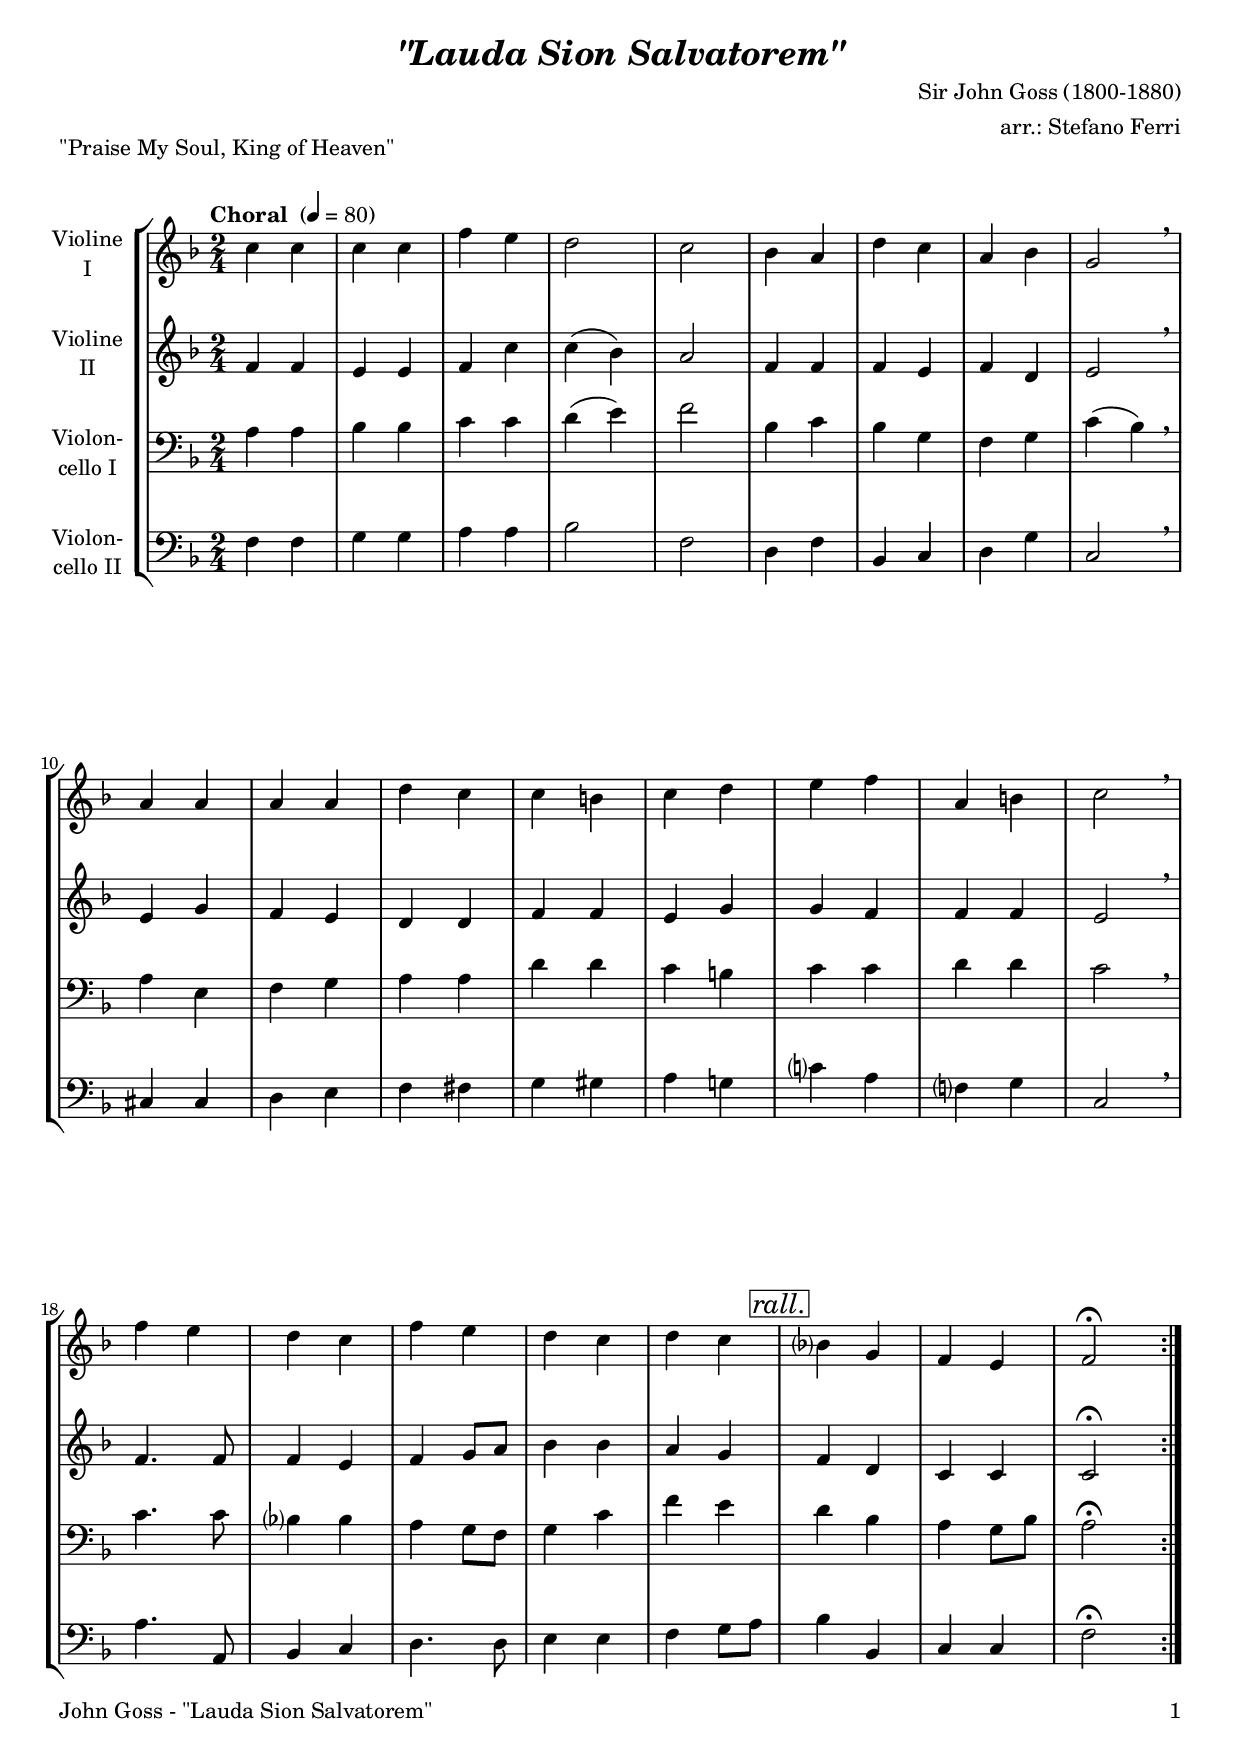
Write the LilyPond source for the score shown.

\version "2.24.4"
\include "deutsch.ly"
  
#(set-global-staff-size 19)

\header {
  title     = \markup \bold \italic "\"Lauda Sion Salvatorem\""
  composer  = "Sir John Goss (1800-1880)"
  arranger  = "arr.: Stefano Ferri"
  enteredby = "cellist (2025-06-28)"
  piece     = "\"Praise My Soul, King of Heaven\""
}

voiceconsts = {
  \key d \major
  \time 2/4
  \clef "treble"
%  \numericTimeSignature
  \compressEmptyMeasures
% Set default beaming for all staves
%  \set Timing.beamExceptions = #'()
%  \set Timing.baseMoment     = #(ly:make-moment 1 4)
%  \set Timing.beatStructure  = #'(1 1 1)
  \tempo "Choral " 4=80
}

mivl = "violin"
miva = "viola"
mivc = "cello"

rall = \mark \markup \box \italic "rall."

va = \relative c'' {
  \voiceconsts

  \repeat volta 2 {
    a4 a
    a a d cis
    h2
    a
    g4 fis
    h a
    fis g
    e2 \breathe

    fis4 fis
    fis fis
    h a
    a gis
    a h
    cis d
    fis, gis
    a2 \breathe

    d4 cis
    h a
    d cis
    h a
    h a \rall
    g? e
    d cis
    d2\fermata
  }
}

vb = \relative c' {
  \voiceconsts

  \repeat volta 2 {
    d4 d
    cis cis
    d a'
    a( g)
    fis2
    d4 d
    d cis
    d h
    cis2 \breathe

    cis4 e
    d cis
    h h
    d d
    cis e
    e d
    d d
    cis2 \breathe

    d4. d8
    d4 cis
    d e8 fis
    g4 g
    fis e \rall
    d h
    a a
    a2\fermata
  }
}

vc = \relative c {
  \voiceconsts
  \clef "bass"
  
  \repeat volta 2 {
    fis4 fis
    g g
    a a
    h( cis)
    d2
    g,4 a
    g e
    d e
    a( g) \breathe

    fis cis
    d e
    fis fis
    h h
    a gis
    a a
    h h
    a2 \breathe

    a4. a8
    g?4 g
    fis e8 d
    e4 a
    d cis \rall
    h g
    fis e8 g
    fis2\fermata
  }
}

vd = \relative c {
  \voiceconsts
  \clef "bass"
  
  \repeat volta 2 {
    d4 d
    e e
    fis fis
    g2
    d
    h4 d
    g, a
    h e
    a,2 \breathe

    ais4 ais
    h cis
    d dis
    e eis
    fis e!
    a? fis
    d? e
    a,2 \breathe

    fis'4. fis,8
    g4 a
    h4. h8
    cis4 cis
    d e8 fis \rall
    g4 g,
    a a
    d2\fermata
  }
}


music = \new StaffGroup <<
      \new Staff {
	\set Staff.midiInstrument = \mivl
	\set Staff.instrumentName = \markup \center-column { "Violine" "I" }
	\transpose d f { \va }
      }

      \new Staff {
	\set Staff.midiInstrument = \mivl
	\set Staff.instrumentName = \markup \center-column { "Violine" "II" }
	\transpose d f { \vb }
      }

      \new Staff {
	\set Staff.midiInstrument = \mivc
	\set Staff.instrumentName = \markup \center-column { "Violon-" "cello I" }
	\transpose d f { \vc }
      }

      \new Staff {
	\set Staff.midiInstrument = \mivc
	\set Staff.instrumentName = \markup \center-column { "Violon-" "cello II" }
	\transpose d f { \vd }
      }
>>

\book {
  \paper {
    print-page-number = ##t
    print-first-page-number = ##t
    ragged-last-bottom = ##f
    oddHeaderMarkup = \markup \null
    evenHeaderMarkup = \markup \null
    oddFooterMarkup = \markup {
      \fill-line {
        \if \should-print-page-number
        "John Goss - \"Lauda Sion Salvatorem\"" \fromproperty #'page:page-number-string
      }
    }
    evenFooterMarkup = \oddFooterMarkup
  } \score {
    \music
    \layout {}
  }

  \score {
    \unfoldRepeats \music

    \midi {
      \context {
        \Score
      }
    }
  }
}
